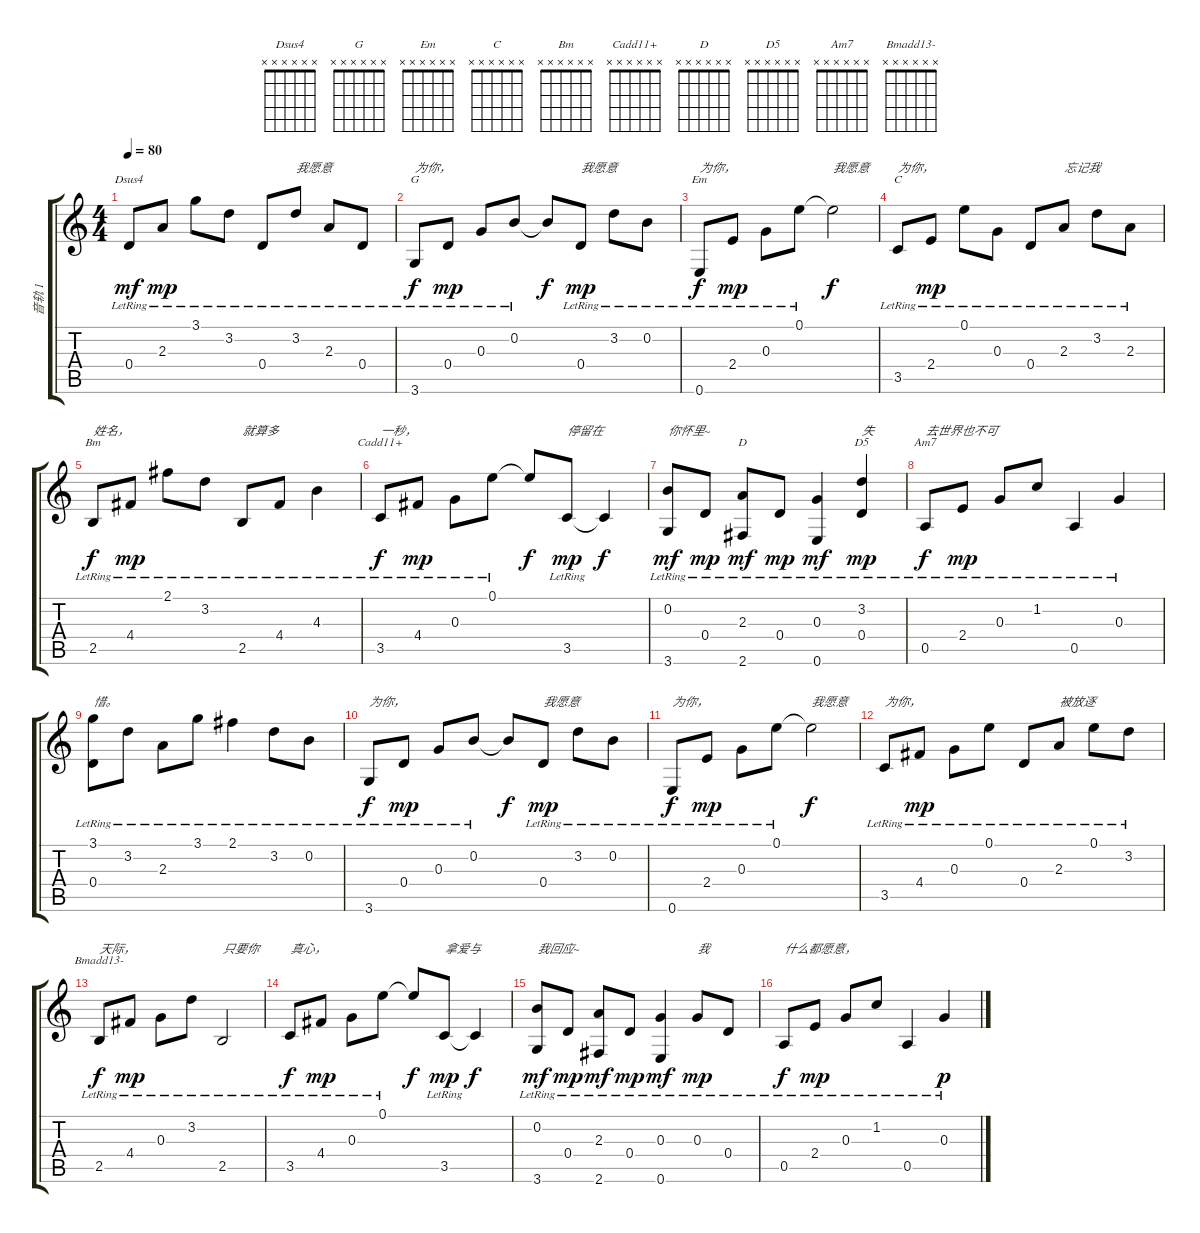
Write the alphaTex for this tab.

\track ("音轨 1" "音轨 1") {instrument acousticguitarsteel}
\staff {score tabs}
\tuning (E4 B3 G3 D3 A2 E2) {hide}
\chord ("Dsus4" x x x x x x)
\chord ("G" x x x x x x)
\chord ("Em" x x x x x x)
\chord ("C" x x x x x x)
\chord ("Bm" x x x x x x)
\chord ("Cadd11+" x x x x x x)
\chord ("D" x x x x x x)
\chord ("D5" x x x x x x)
\chord ("Am7" x x x x x x)
\chord ("Bmadd13-" x x x x x x)
\ts (4 4)
\tempo 80
\clef g2
\ks c
0.4{lr}.8{ch "Dsus4" dy mf} 2.3{lr}.8{dy mp} 3.1{lr}.8 3.2{lr}.8 0.4{lr}.8 3.2{lr}.8{txt "我愿意"} 2.3{lr}.8 0.4{lr}.8 |
3.6{lr}.8{ch "G" txt "为你，" dy f} 0.4{lr}.8{dy mp} 0.3{lr}.8 0.2{lr}.8 0.2{t}.8{dy f} 0.4{lr}.8{txt "我愿意" dy mp} 3.2{lr}.8 0.2{lr}.8 |
0.6{lr}.8{ch "Em" txt "为你，" dy f} 2.4{lr}.8{dy mp} 0.3{lr}.8 0.1{lr}.8 0.1{t}.2{txt "我愿意" dy f} |
3.5{lr}.8{ch "C" txt "为你，"} 2.4{lr}.8{dy mp} 0.1{lr}.8 0.3{lr}.8 0.4{lr}.8 2.3{lr}.8{txt "忘记我"} 3.2{lr}.8 2.3{lr}.8 |
2.5{lr}.8{ch "Bm" txt "姓名，" dy f} 4.4{lr}.8{dy mp} 2.1{lr}.8 3.2{lr}.8 2.5{lr}.8{txt "就算多"} 4.4{lr}.8 4.3{lr}.4 |
3.5{lr}.8{ch "Cadd11+" txt "一秒，" dy f} 4.4{lr}.8{dy mp} 0.3{lr}.8 0.1{lr}.8 0.1{t}.8{dy f} 3.5{lr}.8{txt "停留在" dy mp} 3.5{t}.4{dy f} |
(0.2{lr} 3.6{lr}).8{txt "你怀里~" dy mf} 0.4{lr}.8{dy mp} (2.3{lr} 2.6{lr}).8{ch "D" dy mf} 0.4{lr}.8{dy mp} (0.3{lr} 0.6{lr}).4{dy mf} (3.2{lr} 0.4{lr}).4{ch "D5" txt "失" dy mp} |
0.5{lr}.8{ch "Am7" txt "去世界也不可" dy f} 2.4{lr}.8{dy mp} 0.3{lr}.8 1.2{lr}.8 0.5{lr}.4 0.3{lr}.4 |
(3.1{lr} 0.4{lr}).8{txt "惜。"} 3.2{lr}.8 2.3{lr}.8 3.1{lr}.8 2.1{lr}.4 3.2{lr}.8 0.2{lr}.8 |
3.6{lr}.8{txt "为你，" dy f} 0.4{lr}.8{dy mp} 0.3{lr}.8 0.2{lr}.8 0.2{t}.8{dy f} 0.4{lr}.8{txt "我愿意" dy mp} 3.2{lr}.8 0.2{lr}.8 |
0.6{lr}.8{txt "为你，" dy f} 2.4{lr}.8{dy mp} 0.3{lr}.8 0.1{lr}.8 0.1{t}.2{txt "我愿意" dy f} |
3.5{lr}.8{txt "为你，"} 4.4{lr}.8{dy mp} 0.3{lr}.8 0.1{lr}.8 0.4{lr}.8 2.3{lr}.8{txt "被放逐"} 0.1{lr}.8 3.2{lr}.8 |
2.5{lr}.8{ch "Bmadd13-" txt "天际，" dy f} 4.4{lr}.8{dy mp} 0.3{lr}.8 3.2{lr}.8 2.5{lr}.2{txt "只要你"} |
3.5{lr}.8{txt "真心，" dy f} 4.4{lr}.8{dy mp} 0.3{lr}.8 0.1{lr}.8 0.1{t}.8{dy f} 3.5{lr}.8{txt "拿爱与" dy mp} 3.5{t}.4{dy f} |
(0.2{lr} 3.6{lr}).8{txt "我回应~" dy mf} 0.4{lr}.8{dy mp} (2.3{lr} 2.6{lr}).8{dy mf} 0.4{lr}.8{dy mp} (0.3{lr} 0.6{lr}).4{dy mf} 0.3{lr}.8{txt "我" dy mp} 0.4{lr}.8 |
0.5{lr}.8{txt "什么都愿意，" dy f} 2.4{lr}.8{dy mp} 0.3{lr}.8 1.2{lr}.8 0.5{lr}.4 0.3{lr}.4{dy p}
